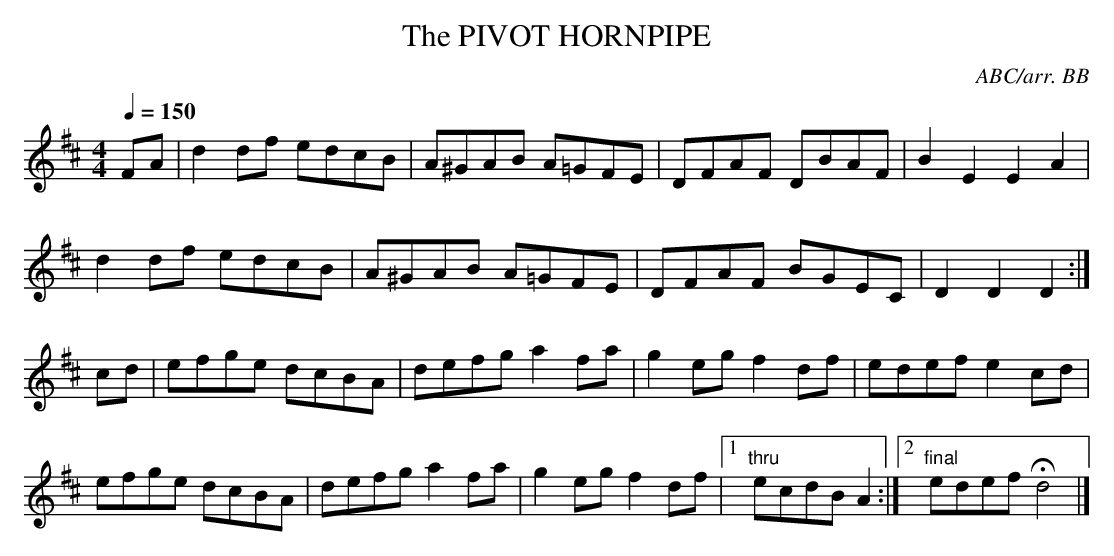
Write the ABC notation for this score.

X:1
T:PIVOT HORNPIPE, The
C:ABC/arr. BB
L:1/8
Q:1/4=150
M:4/4
K:D
FA|d2df edcB|A^GAB A=GFE|DFAF DBAF|B2E2 E2A2|
d2 df edcB|A^GAB A=GFE|DFAF BGEC|D2 D2 D2:|
cd|efge dcBA|defg a2fa|g2eg f2df|edef e2 cd|
efge dcBA|defg a2fa|g2eg f2df|1 "thru"ecdB A2:|\
[2 "final"edef Hd4|]
